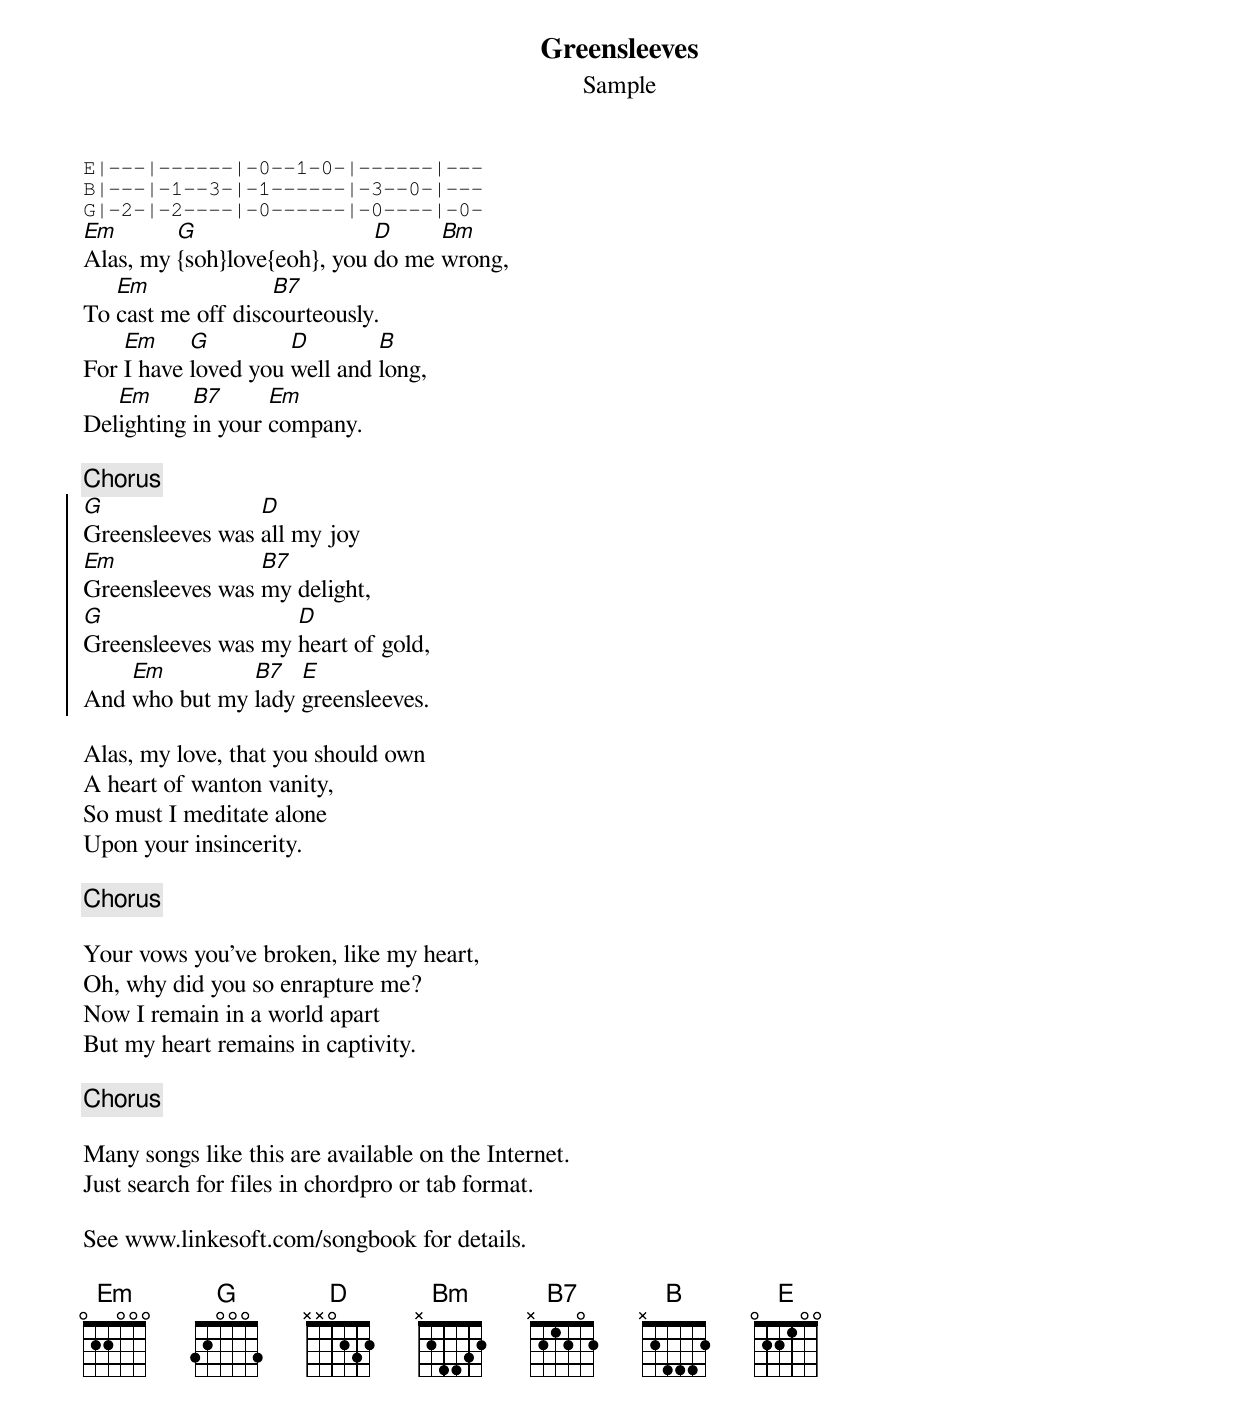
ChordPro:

{t:Greensleeves}
{st:Sample}
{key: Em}
{sot}
E|---|------|-0--1-0-|------|---
B|---|-1--3-|-1------|-3--0-|---
G|-2-|-2----|-0------|-0----|-0-
{eot}
[Em]Alas, my [G]{soh}love{eoh}, you [D]do me [Bm]wrong,
To [Em]cast me off disc[B7]ourteously.
For [Em]I have [G]loved you [D]well and [B]long,
Del[Em]ighting [B7]in your [Em]company.

{c:Chorus}
{soc}
[G]Greensleeves was [D]all my joy
[Em]Greensleeves was [B7]my delight,
[G]Greensleeves was my [D]heart of gold,
And [Em]who but my [B7]lady [E]greensleeves.
{eoc}

Alas, my love, that you should own
A heart of wanton vanity,
So must I meditate alone
Upon your insincerity.

{c:Chorus}

Your vows you've broken, like my heart,
Oh, why did you so enrapture me?
Now I remain in a world apart
But my heart remains in captivity.

{c:Chorus}
{define: D 0 X 0 0 2 3 2}

Many songs like this are available on the Internet.
Just search for files in chordpro or tab format.

See www.linkesoft.com/songbook for details.

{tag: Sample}
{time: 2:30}
